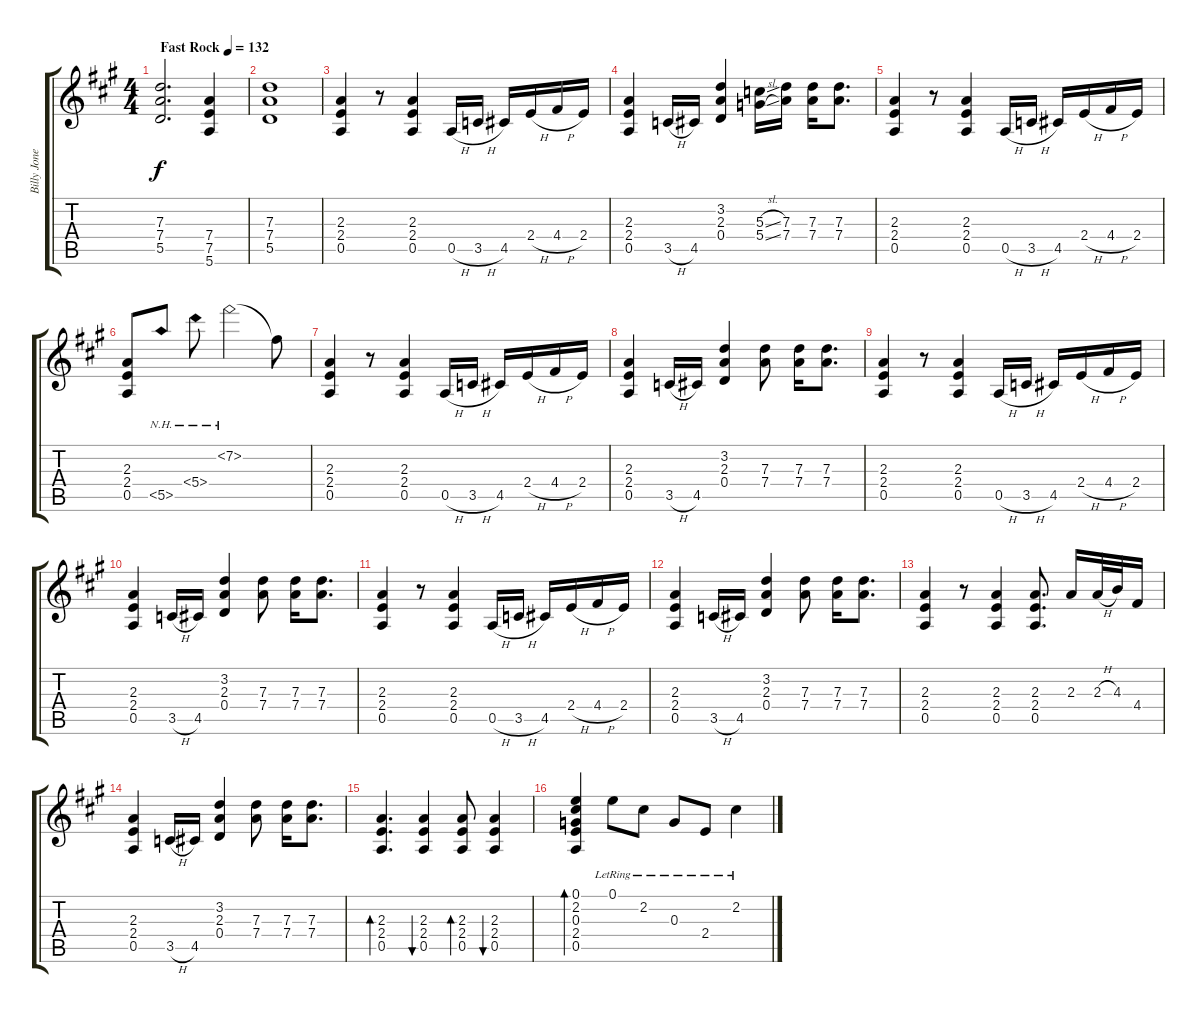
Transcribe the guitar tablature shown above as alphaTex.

\track ("Billy Jones Guitar" "Billy Jone") {instrument overdrivenguitar}
\staff {score tabs}
\tuning (E4 B3 G3 D3 A2 E2) {hide}
\ts (4 4)
\tempo (132 "Fast Rock")
\clef g2
\ks a
(7.3 7.4 5.5).2{d dy f instrument overdrivenguitar} (7.4 7.5 5.6).4 |
(7.3 7.4 5.5).1 |
(2.3 2.4 0.5).4 r.8 (2.3 2.4 0.5).4 0.5{h}.16 3.5{h}.16 4.5.16 2.4{h}.16 4.4{h}.16 2.4.16 |
(2.3 2.4 0.5).4 3.5{h}.16 4.5.16 (3.2 2.3 0.4).4 (5.3{sl} 5.4{sl}).16 (7.3 7.4).16 (7.3 7.4).16 (7.3 7.4).8{d} |
(2.3 2.4 0.5).4 r.8 (2.3 2.4 0.5).4 0.5{h}.16 3.5{h}.16 4.5.16 2.4{h}.16 4.4{h}.16 2.4.16 |
(2.3 2.4 0.5).8 5.5{nh}.8 5.4{nh}.8 7.2{nh}.2 7.2{t}.8 |
(2.3 2.4 0.5).4 r.8 (2.3 2.4 0.5).4 0.5{h}.16 3.5{h}.16 4.5.16 2.4{h}.16 4.4{h}.16 2.4.16 |
(2.3 2.4 0.5).4 3.5{h}.16 4.5.16 (3.2 2.3 0.4).4 (7.3 7.4).8 (7.3 7.4).16 (7.3 7.4).8{d} |
(2.3 2.4 0.5).4 r.8 (2.3 2.4 0.5).4 0.5{h}.16 3.5{h}.16 4.5.16 2.4{h}.16 4.4{h}.16 2.4.16 |
(2.3 2.4 0.5).4 3.5{h}.16 4.5.16 (3.2 2.3 0.4).4 (7.3 7.4).8 (7.3 7.4).16 (7.3 7.4).8{d} |
(2.3 2.4 0.5).4 r.8 (2.3 2.4 0.5).4 0.5{h}.16 3.5{h}.16 4.5.16 2.4{h}.16 4.4{h}.16 2.4.16 |
(2.3 2.4 0.5).4 3.5{h}.16 4.5.16 (3.2 2.3 0.4).4 (7.3 7.4).8 (7.3 7.4).16 (7.3 7.4).8{d} |
(2.3 2.4 0.5).4 r.8 (2.3 2.4 0.5).4 (2.3 2.4 0.5).8{d} 2.3.16 2.3{h}.32 4.3.32 4.4.16 |
(2.3 2.4 0.5).4 3.5{h}.16 4.5.16 (3.2 2.3 0.4).4 (7.3 7.4).8 (7.3 7.4).16 (7.3 7.4).8{d} |
(2.3 2.4 0.5).4{d bd 60} (2.3 2.4 0.5).4{bu 60} (2.3 2.4 0.5).8{bd 60} (2.3 2.4 0.5).4{bu 60} |
(0.1 2.2 0.3 2.4 0.5).4{bd 240} 0.1{lr}.8 2.2{lr}.8 0.3{lr}.8 2.4{lr}.8 2.2{lr}.4
